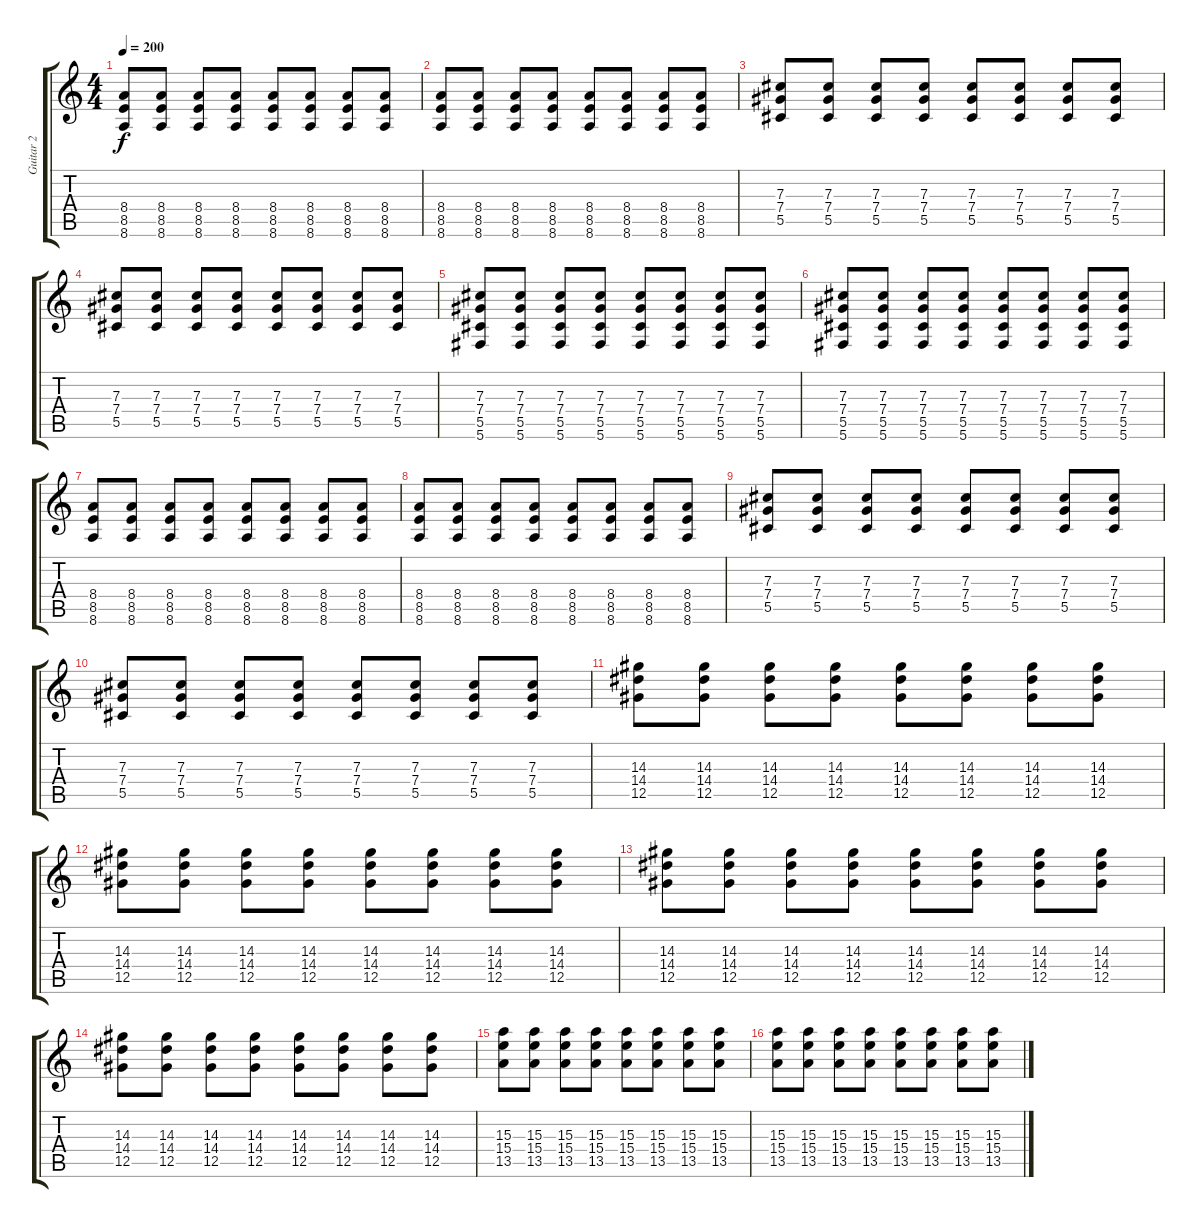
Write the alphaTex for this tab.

\track ("Guitar 2" "Guitar 2") {instrument overdrivenguitar}
\staff {score tabs}
\tuning (Eb4 Bb3 Gb3 Db3 Ab2 Db2) {hide}
\ts (4 4)
\tempo 200
\clef g2
\ks c
(8.4 8.5 8.6).8{dy f} (8.4 8.5 8.6).8 (8.4 8.5 8.6).8 (8.4 8.5 8.6).8 (8.4 8.5 8.6).8 (8.4 8.5 8.6).8 (8.4 8.5 8.6).8 (8.4 8.5 8.6).8 |
(8.4 8.5 8.6).8 (8.4 8.5 8.6).8 (8.4 8.5 8.6).8 (8.4 8.5 8.6).8 (8.4 8.5 8.6).8 (8.4 8.5 8.6).8 (8.4 8.5 8.6).8 (8.4 8.5 8.6).8 |
(7.3 7.4 5.5).8 (7.3 7.4 5.5).8 (7.3 7.4 5.5).8 (7.3 7.4 5.5).8 (7.3 7.4 5.5).8 (7.3 7.4 5.5).8 (7.3 7.4 5.5).8 (7.3 7.4 5.5).8 |
(7.3 7.4 5.5).8 (7.3 7.4 5.5).8 (7.3 7.4 5.5).8 (7.3 7.4 5.5).8 (7.3 7.4 5.5).8 (7.3 7.4 5.5).8 (7.3 7.4 5.5).8 (7.3 7.4 5.5).8 |
(7.3 7.4 5.5 5.6).8 (7.3 7.4 5.5 5.6).8 (7.3 7.4 5.5 5.6).8 (7.3 7.4 5.5 5.6).8 (7.3 7.4 5.5 5.6).8 (7.3 7.4 5.5 5.6).8 (7.3 7.4 5.5 5.6).8 (7.3 7.4 5.5 5.6).8 |
(7.3 7.4 5.5 5.6).8 (7.3 7.4 5.5 5.6).8 (7.3 7.4 5.5 5.6).8 (7.3 7.4 5.5 5.6).8 (7.3 7.4 5.5 5.6).8 (7.3 7.4 5.5 5.6).8 (7.3 7.4 5.5 5.6).8 (7.3 7.4 5.5 5.6).8 |
(8.4 8.5 8.6).8 (8.4 8.5 8.6).8 (8.4 8.5 8.6).8 (8.4 8.5 8.6).8 (8.4 8.5 8.6).8 (8.4 8.5 8.6).8 (8.4 8.5 8.6).8 (8.4 8.5 8.6).8 |
(8.4 8.5 8.6).8 (8.4 8.5 8.6).8 (8.4 8.5 8.6).8 (8.4 8.5 8.6).8 (8.4 8.5 8.6).8 (8.4 8.5 8.6).8 (8.4 8.5 8.6).8 (8.4 8.5 8.6).8 |
(7.3 7.4 5.5).8 (7.3 7.4 5.5).8 (7.3 7.4 5.5).8 (7.3 7.4 5.5).8 (7.3 7.4 5.5).8 (7.3 7.4 5.5).8 (7.3 7.4 5.5).8 (7.3 7.4 5.5).8 |
(7.3 7.4 5.5).8 (7.3 7.4 5.5).8 (7.3 7.4 5.5).8 (7.3 7.4 5.5).8 (7.3 7.4 5.5).8 (7.3 7.4 5.5).8 (7.3 7.4 5.5).8 (7.3 7.4 5.5).8 |
(14.3 14.4 12.5).8 (14.3 14.4 12.5).8 (14.3 14.4 12.5).8 (14.3 14.4 12.5).8 (14.3 14.4 12.5).8 (14.3 14.4 12.5).8 (14.3 14.4 12.5).8 (14.3 14.4 12.5).8 |
(14.3 14.4 12.5).8 (14.3 14.4 12.5).8 (14.3 14.4 12.5).8 (14.3 14.4 12.5).8 (14.3 14.4 12.5).8 (14.3 14.4 12.5).8 (14.3 14.4 12.5).8 (14.3 14.4 12.5).8 |
(14.3 14.4 12.5).8 (14.3 14.4 12.5).8 (14.3 14.4 12.5).8 (14.3 14.4 12.5).8 (14.3 14.4 12.5).8 (14.3 14.4 12.5).8 (14.3 14.4 12.5).8 (14.3 14.4 12.5).8 |
(14.3 14.4 12.5).8 (14.3 14.4 12.5).8 (14.3 14.4 12.5).8 (14.3 14.4 12.5).8 (14.3 14.4 12.5).8 (14.3 14.4 12.5).8 (14.3 14.4 12.5).8 (14.3 14.4 12.5).8 |
(15.3 15.4 13.5).8 (15.3 15.4 13.5).8 (15.3 15.4 13.5).8 (15.3 15.4 13.5).8 (15.3 15.4 13.5).8 (15.3 15.4 13.5).8 (15.3 15.4 13.5).8 (15.3 15.4 13.5).8 |
(15.3 15.4 13.5).8 (15.3 15.4 13.5).8 (15.3 15.4 13.5).8 (15.3 15.4 13.5).8 (15.3 15.4 13.5).8 (15.3 15.4 13.5).8 (15.3 15.4 13.5).8 (15.3 15.4 13.5).8
